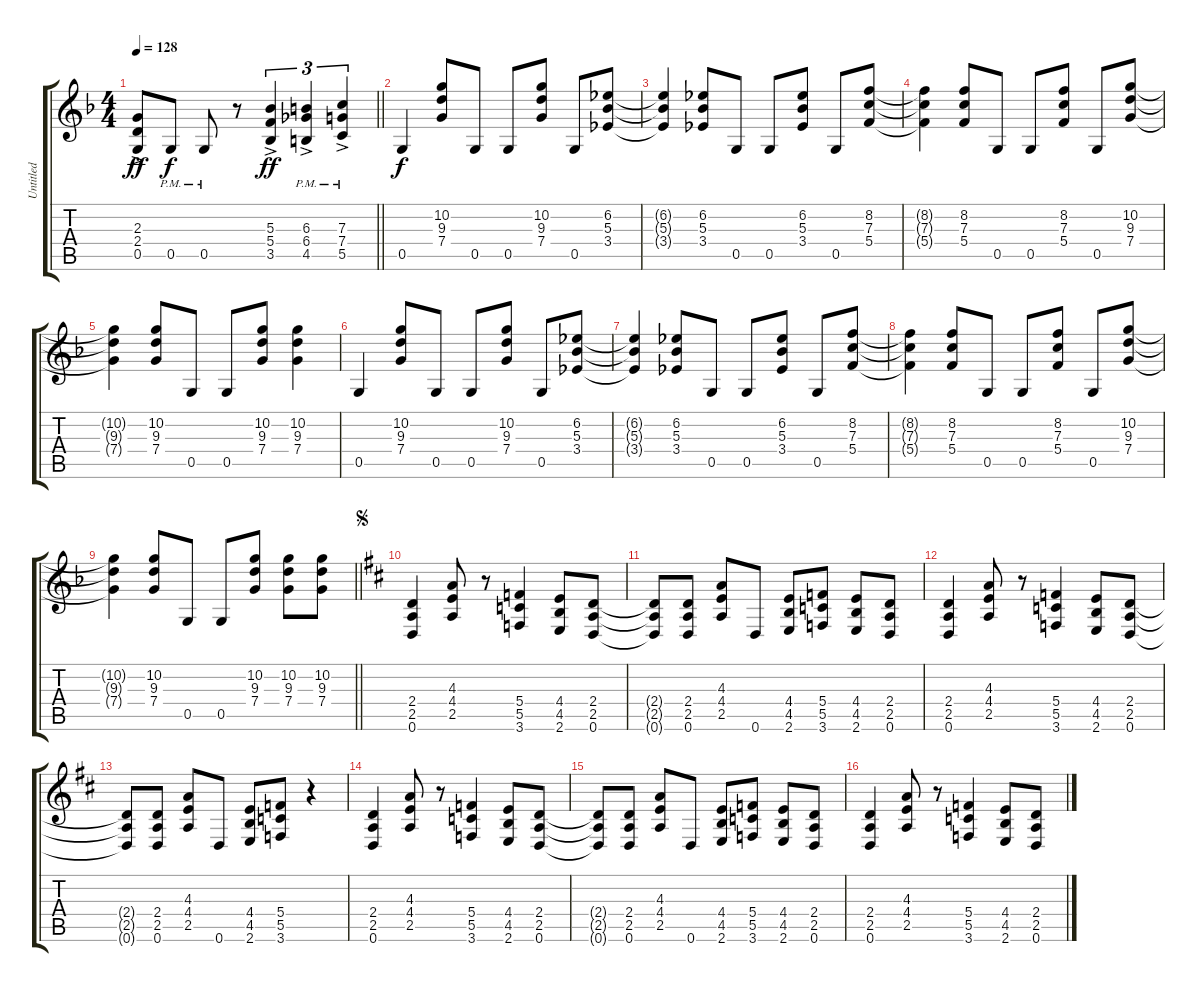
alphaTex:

\track ("Untitled" "Untitled") {instrument distortionguitar}
\staff {score tabs}
\tuning (D4 A3 F3 C3 G2 D2) {hide}
\ts (4 4)
\tempo 128
\clef g2
\barLineRight lightlight
\ks f
(2.3{ac} 2.4{ac} 0.5{ac}).8{dy ff} 0.5{pm}.8{dy f} 0.5{pm}.8 r.8 (5.3{ac} 5.4{ac} 3.5{ac}).4{tu (3 2) dy ff} (6.3{ac pm} 6.4{ac pm} 4.5{ac pm}).4{tu (3 2)} (7.3{ac pm} 7.4{ac pm} 5.5{ac pm}).4{tu (3 2)} |
0.5.4{dy f} (10.2 9.3 7.4).8 0.5.8 0.5.8 (10.2 9.3 7.4).8 0.5.8 (6.2 5.3 3.4).8 |
(6.2{t} 5.3{t} 3.4{t}).4 (6.2 5.3 3.4).8 0.5.8 0.5.8 (6.2 5.3 3.4).8 0.5.8 (8.2 7.3 5.4).8 |
(8.2{t} 7.3{t} 5.4{t}).4 (8.2 7.3 5.4).8 0.5.8 0.5.8 (8.2 7.3 5.4).8 0.5.8 (10.2 9.3 7.4).8 |
(10.2{t} 9.3{t} 7.4{t}).4 (10.2 9.3 7.4).8 0.5.8 0.5.8 (10.2 9.3 7.4).8 (10.2 9.3 7.4).4 |
0.5.4 (10.2 9.3 7.4).8 0.5.8 0.5.8 (10.2 9.3 7.4).8 0.5.8 (6.2 5.3 3.4).8 |
(6.2{t} 5.3{t} 3.4{t}).4 (6.2 5.3 3.4).8 0.5.8 0.5.8 (6.2 5.3 3.4).8 0.5.8 (8.2 7.3 5.4).8 |
(8.2{t} 7.3{t} 5.4{t}).4 (8.2 7.3 5.4).8 0.5.8 0.5.8 (8.2 7.3 5.4).8 0.5.8 (10.2 9.3 7.4).8 |
\barLineRight lightlight
(10.2{t} 9.3{t} 7.4{t}).4 (10.2 9.3 7.4).8 0.5.8 0.5.8 (10.2 9.3 7.4).8 (10.2 9.3 7.4).8 (10.2 9.3 7.4).8 |
\jump segno
\ks d
(2.4 2.5 0.6).4 (4.3 4.4 2.5).8 r.8 (5.4 5.5 3.6).4 (4.4 4.5 2.6).8 (2.4 2.5 0.6).8 |
(2.4{t} 2.5{t} 0.6{t}).8 (2.4 2.5 0.6).8 (4.3 4.4 2.5).8 0.6.8 (4.4 4.5 2.6).8 (5.4 5.5 3.6).8 (4.4 4.5 2.6).8 (2.4 2.5 0.6).8 |
(2.4 2.5 0.6).4 (4.3 4.4 2.5).8 r.8 (5.4 5.5 3.6).4 (4.4 4.5 2.6).8 (2.4 2.5 0.6).8 |
(2.4{t} 2.5{t} 0.6{t}).8 (2.4 2.5 0.6).8 (4.3 4.4 2.5).8 0.6.8 (4.4 4.5 2.6).8 (5.4 5.5 3.6).8 r.4 |
(2.4 2.5 0.6).4 (4.3 4.4 2.5).8 r.8 (5.4 5.5 3.6).4 (4.4 4.5 2.6).8 (2.4 2.5 0.6).8 |
(2.4{t} 2.5{t} 0.6{t}).8 (2.4 2.5 0.6).8 (4.3 4.4 2.5).8 0.6.8 (4.4 4.5 2.6).8 (5.4 5.5 3.6).8 (4.4 4.5 2.6).8 (2.4 2.5 0.6).8 |
(2.4 2.5 0.6).4 (4.3 4.4 2.5).8 r.8 (5.4 5.5 3.6).4 (4.4 4.5 2.6).8 (2.4 2.5 0.6).8
